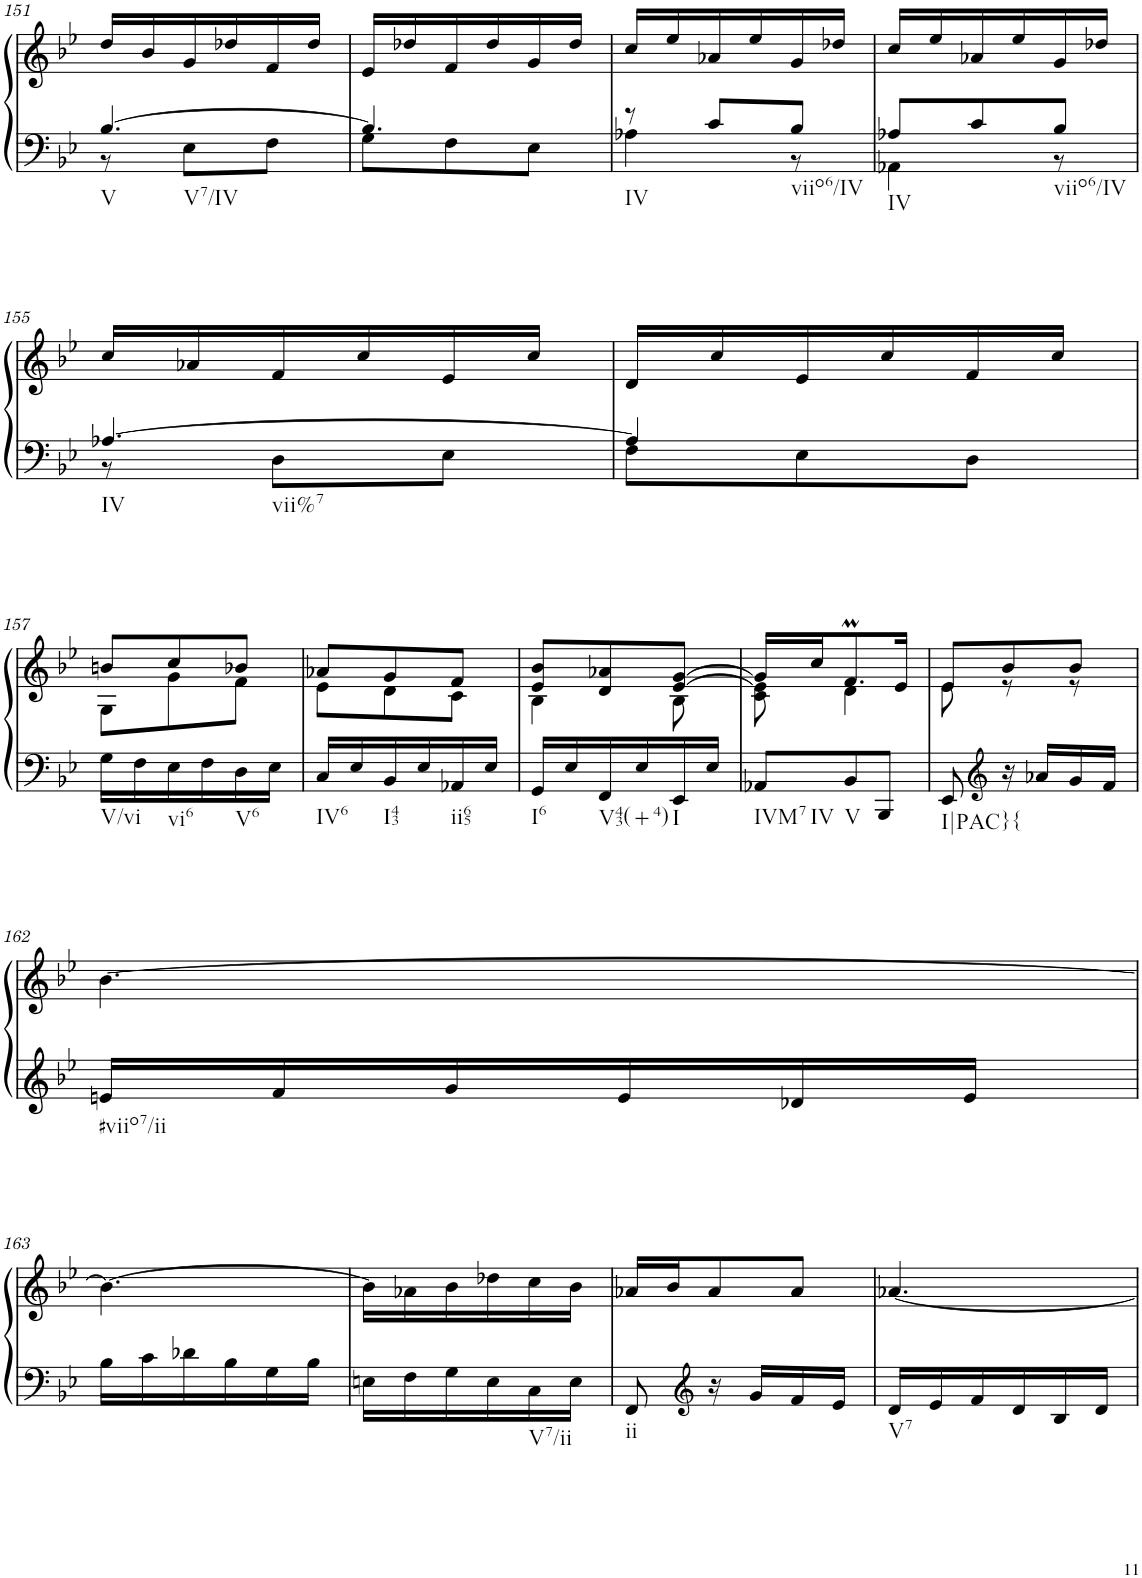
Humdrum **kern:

**kern	**kern
*part1	*part1
*staff2	*staff1
*I"unbenannt1	*
!!LO:PB:g=z
*clefF4	*clefG2
*k[b-e-]	*k[b-e-]
*M3/8	*M3/8
=151	=151
*^	*
!LO:TX:b:t=V	!	!
!LO:TX:b:t=V7/IV	!	!
[4.B-/	8r	16dd/LL
.	.	16b-/
.	8E-\L	16g/
.	.	16dd-X/
.	8F\J	16f/
.	.	16dd-/JJ
=152	=152	=152
4.B-/]	8G\L	16e-/LL
.	.	16dd-X/
.	8F\	16f/
.	.	16dd-/
.	8E-\J	16g/
.	.	16dd-/JJ
=153	=153	=153
!LO:TX:b:t=IV	!	!
8r	4A-X\	16cc/LL
.	.	16ee-/
8c/L	.	16a-X/
.	.	16ee-/
!LO:TX:b:t=viio6/IV	!	!
8B-/J	8r	16g/
.	.	16dd-X/JJ
=154	=154	=154
!LO:TX:b:t=IV	!	!
8A-X/L	4AA-X\	16cc/LL
.	.	16ee-/
8c/	.	16a-X/
.	.	16ee-/
!LO:TX:b:t=viio6/IV	!	!
8B-/J	8r	16g/
.	.	16dd-X/JJ
!!LO:LB:g=z
=155	=155	=155
!LO:TX:b:t=IV	!	!
!LO:TX:b:t=vii%7	!	!
[4.A-X/	8r	16cc/LL
.	.	16a-X/
.	8D\L	16f/
.	.	16cc/
.	8E-\J	16e-/
.	.	16cc/JJ
=156	=156	=156
4A-/]	8F\L	16d/LL
.	.	16cc/
.	8E-\	16e-/
.	.	16cc/
8ryy	8D\J	16f/
.	.	16cc/JJ
*v	*v	*
!!LO:LB:g=z
=157	=157
*	*^
!LO:TX:b:t=V/vi	!	!
16G\LL	8bn/L	8G\L
16F\	.	.
!LO:TX:b:t=vi6	!	!
16E-\	8cc/	8g\
16F\	.	.
!LO:TX:b:t=V6	!	!
16D\	8b-X/J	8f\J
16E-\JJ	.	.
=158	=158	=158
!LO:TX:b:t=IV6	!	!
16C/LL	8a-X/L	8e-\L
16E-/	.	.
!LO:TX:b:t=I43	!	!
16BB-/	8g/	8d\
16E-/	.	.
!LO:TX:b:t=ii65	!	!
16AA-X/	8f/J	8c\J
16E-/JJ	.	.
=159	=159	=159
!LO:TX:b:t=I6	!	!
16GG/LL	8e-/ 8b-/L	4B-\
16E-/	.	.
!LO:TX:b:t=V43(+4)	!	!
16FF/	8d/ 8a-X/	.
16E-/	.	.
!LO:TX:b:t=I	!	!
16EE-/	[8e-/ [8g/J	8B-\
16E-/JJ	.	.
=160	=160	=160
!LO:TX:b:t=IVM7	!	!
!LO:TX:b:t=IV	!	!
8AA-X/L	16g/LL]	8c\ 8e-\]
.	16cc/J	.
!LO:TX:b:t=V	!	!
8BB-/	8.fM/	4d\
8BBB-/J	.	.
.	16e-/Jk	.
=161	=161	=161
!LO:TX:b:t=I|PAC}{	!	!
8EE-/	8e-/L	8e-\
*clefG2	*	*
16r	8b-/	8r
16a-X/LL	.	.
16g/	8b-/J	8r
16f/JJ	.	.
*	*v	*v
!!LO:LB:g=z
=162	=162
!LO:TX:b:t=#viio7/ii	!
16en/LL	[4.b-\
16f/	.
16g/	.
16e/	.
16d-X/	.
16e/JJ	.
!!LO:LB:g=z
=163	=163
16B-\LL	4.b-\_
16c\	.
16d-X\	.
16B-\	.
16G\	.
16B-\JJ	.
=164	=164
16En\LL	16b-\LL]
16F\	16a-X\
16G\	16b-\
16E\	16dd-X\
!LO:TX:b:t=V7/ii	!
16C\	16cc\
16E\JJ	16b-\JJ
=165	=165
!LO:TX:b:t=ii	!
8FF/	16a-X/LL
.	16b-/J
*clefG2	*
16r	8a-/
16g/LL	.
16f/	8a-/J
16e-/JJ	.
=166	=166
!LO:TX:b:t=V7	!
16d/LL	[4.a-X/
16e-/	.
16f/	.
16d/	.
16B-/	.
16d/JJ	.
=	=
*-	*-
